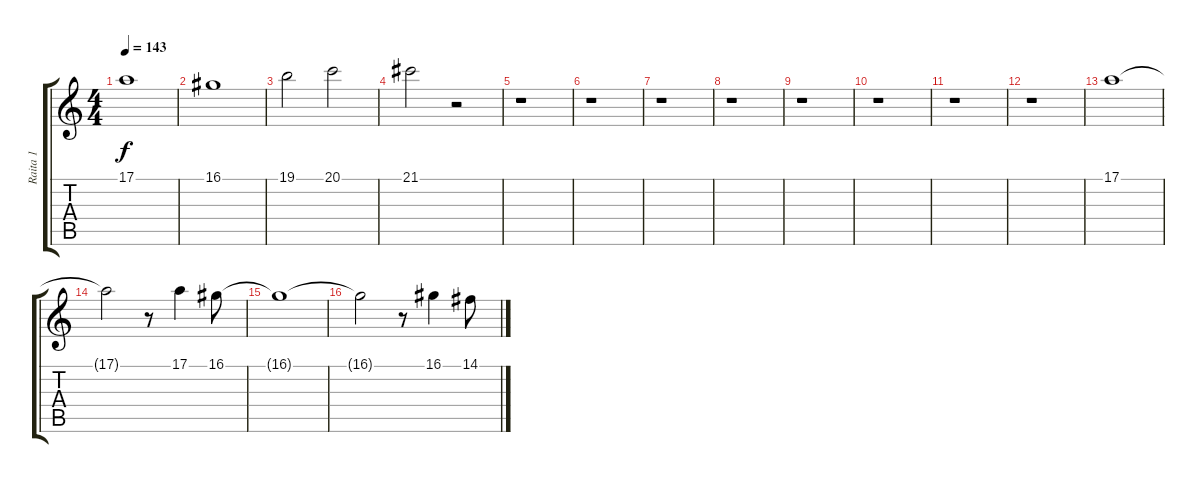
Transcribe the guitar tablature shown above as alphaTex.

\track ("Raita 1" "Raita 1") {instrument acousticgrandpiano}
\staff {score tabs}
\tuning (E4 B3 G3 D3 A2 E2) {hide}
\ts (4 4)
\tempo 143
\clef g2
\ks c
17.1.1{dy f} |
16.1.1 |
19.1.2 20.1.2 |
21.1.2 r.2 |
r.1 |
r.1 |
r.1 |
r.1 |
r.1 |
r.1 |
r.1 |
r.1 |
17.1.1 |
17.1{t}.2 r.8 17.1.4 16.1.8 |
16.1{t}.1 |
16.1{t}.2 r.8 16.1.4 14.1.8
